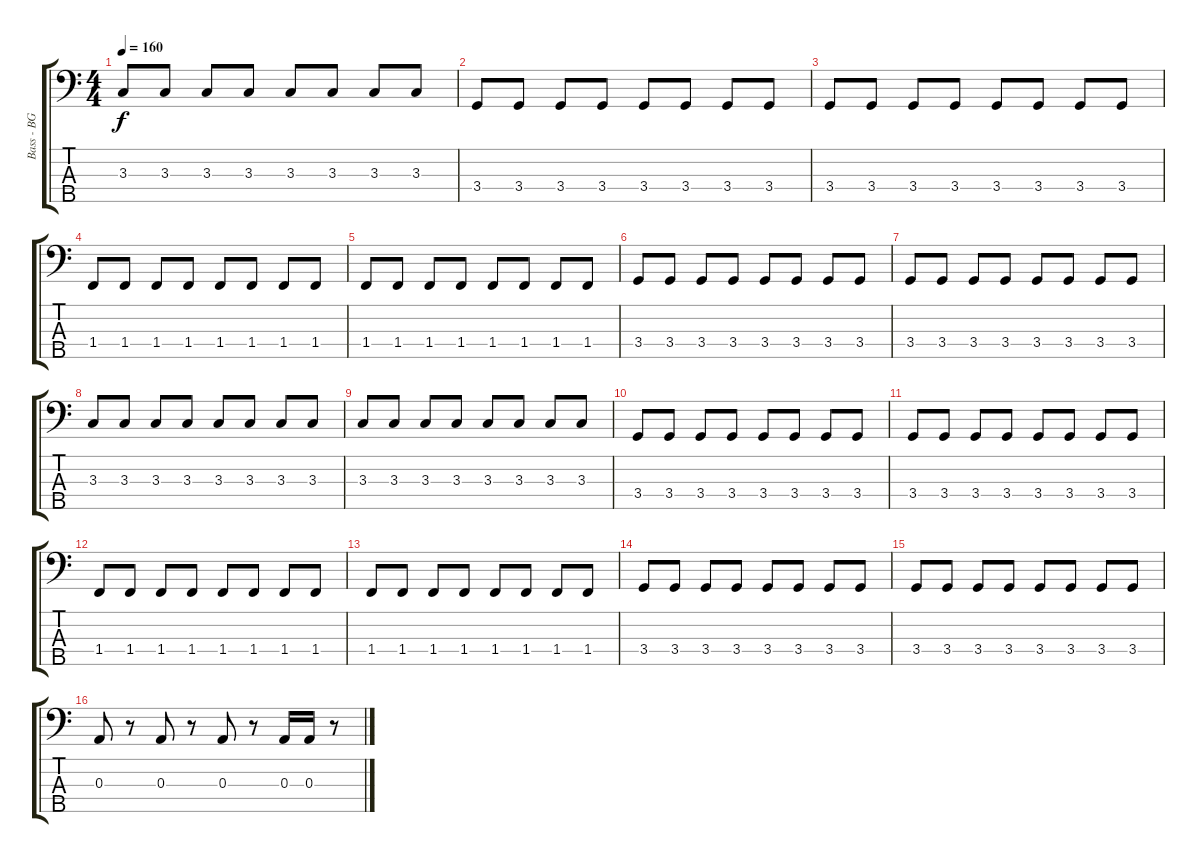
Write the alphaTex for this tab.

\track ("Bass - BG" "Bass - BG") {instrument acousticguitarnylon}
\staff {score tabs}
\tuning (G2 D2 A1 E1 B0) {hide}
\ts (4 4)
\tempo 160
\clef f4
\ks c
3.3.8{dy f} 3.3.8 3.3.8 3.3.8 3.3.8 3.3.8 3.3.8 3.3.8 |
3.4.8 3.4.8 3.4.8 3.4.8 3.4.8 3.4.8 3.4.8 3.4.8 |
3.4.8 3.4.8 3.4.8 3.4.8 3.4.8 3.4.8 3.4.8 3.4.8 |
1.4.8 1.4.8 1.4.8 1.4.8 1.4.8 1.4.8 1.4.8 1.4.8 |
1.4.8 1.4.8 1.4.8 1.4.8 1.4.8 1.4.8 1.4.8 1.4.8 |
3.4.8 3.4.8 3.4.8 3.4.8 3.4.8 3.4.8 3.4.8 3.4.8 |
3.4.8 3.4.8 3.4.8 3.4.8 3.4.8 3.4.8 3.4.8 3.4.8 |
3.3.8 3.3.8 3.3.8 3.3.8 3.3.8 3.3.8 3.3.8 3.3.8 |
3.3.8 3.3.8 3.3.8 3.3.8 3.3.8 3.3.8 3.3.8 3.3.8 |
3.4.8 3.4.8 3.4.8 3.4.8 3.4.8 3.4.8 3.4.8 3.4.8 |
3.4.8 3.4.8 3.4.8 3.4.8 3.4.8 3.4.8 3.4.8 3.4.8 |
1.4.8 1.4.8 1.4.8 1.4.8 1.4.8 1.4.8 1.4.8 1.4.8 |
1.4.8 1.4.8 1.4.8 1.4.8 1.4.8 1.4.8 1.4.8 1.4.8 |
3.4.8 3.4.8 3.4.8 3.4.8 3.4.8 3.4.8 3.4.8 3.4.8 |
3.4.8 3.4.8 3.4.8 3.4.8 3.4.8 3.4.8 3.4.8 3.4.8 |
0.3.8 r.8 0.3.8 r.8 0.3.8 r.8 0.3.16 0.3.16 r.8
